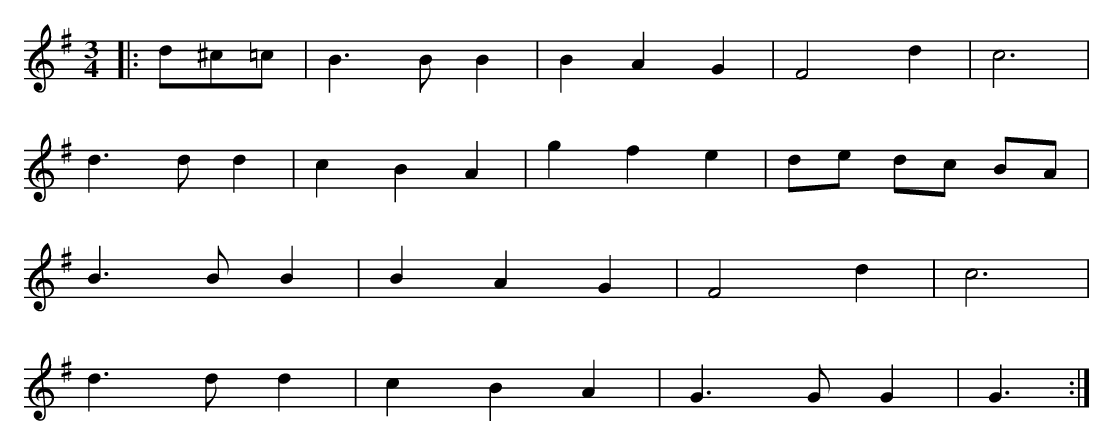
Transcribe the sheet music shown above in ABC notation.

X:1
M:3/4
K:G
|:d^c=c|B3 B B2|B2 A2 G2|F4 d2|c6|
d3 d d2|c2 B2 A2|g2 f2 e2|de dc BA|
B3 B B2|B2 A2 G2|F4 d2|c6|
d3 d d2|c2 B2 A2|G3 G G2|G3:|
